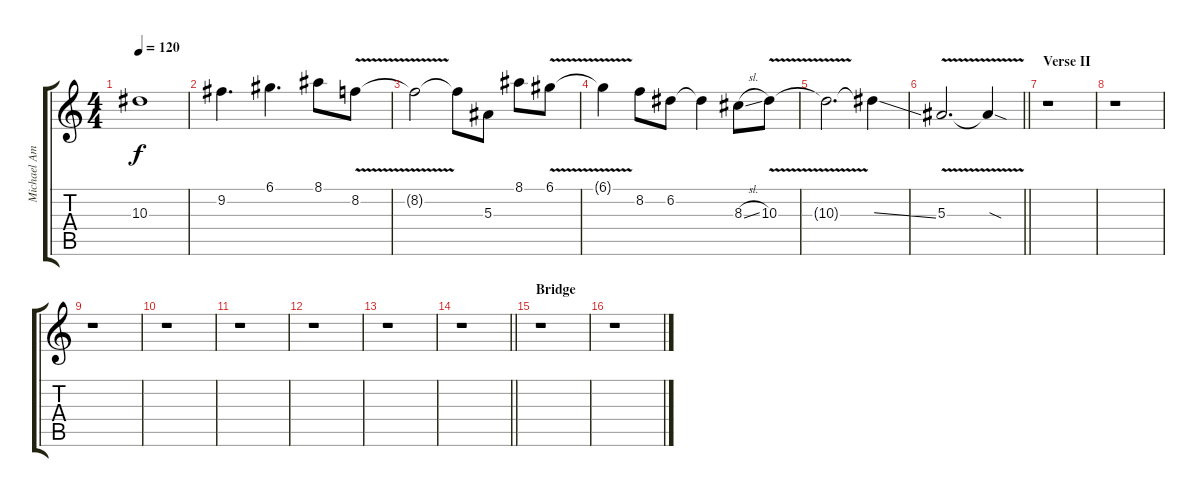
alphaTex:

\track ("Michael Amott (Lead Guitar I)" "Michael Am") {instrument distortionguitar}
\staff {score tabs}
\tuning (D4 A3 F3 C3 G2 C2) {hide}
\ts (4 4)
\tempo 120
\clef g2
\ks c
10.3{t}.1{dy f} |
9.2.4{d} 6.1.4{d} 8.1.8 8.2{v}.8 |
8.2{t}.2 8.2{t}.8 5.3.8 8.1.8 6.1{v}.8 |
6.1{t}.4 8.2.8 6.2.8 6.2{t}.4 8.3{sl}.8 10.3{v}.8 |
10.3{t}.2{d} 10.3{ss t}.4 |
\barLineRight lightlight
5.3{v}.2{d} 5.3{sod t}.4 |
\section ("" "Verse II")
r.1 |
r.1 |
r.1 |
r.1 |
r.1 |
r.1 |
r.1 |
\barLineRight lightlight
r.1 |
\section ("" "Bridge")
r.1 |
r.1
